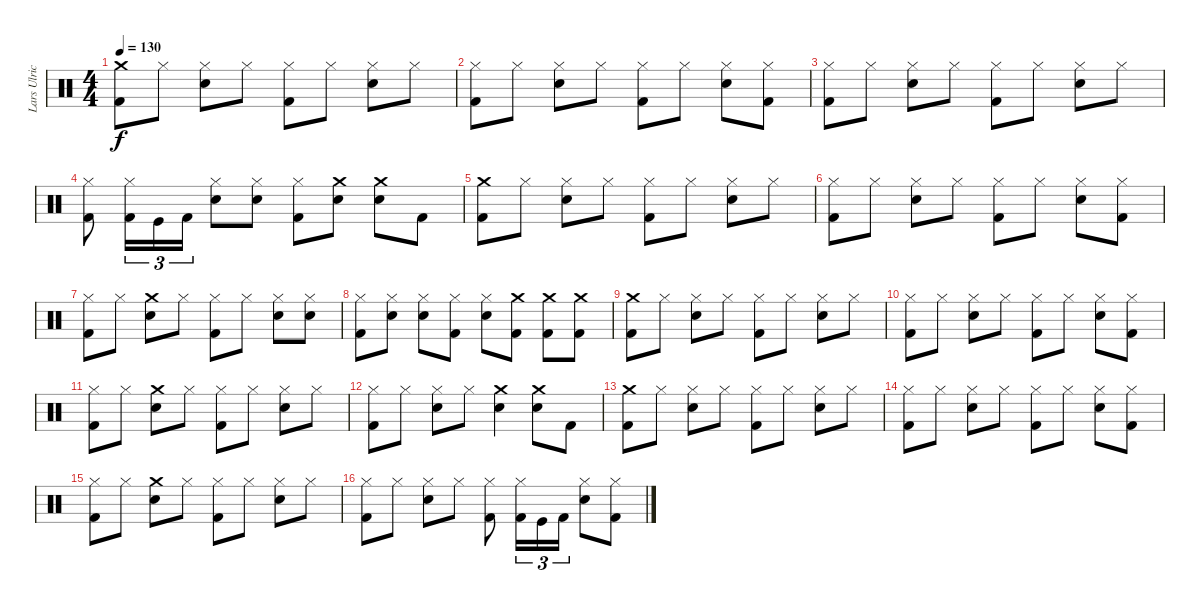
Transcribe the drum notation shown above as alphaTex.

\track ("Lars Ulrich (Drums)" "Lars Ulric") {instrument percussion}
\staff {score}
\articulation defaults
\ts (4 4)
\tempo 130
\clef neutral
\ks c
("Crash medium (hit)" "Kick (hit) 2").8{dy f} "Hi-Hat (closed)".8 ("Snare (hit) 2" "Hi-Hat (closed)").8 "Hi-Hat (closed)".8 ("Hi-Hat (closed)" "Kick (hit) 2").8 "Hi-Hat (closed)".8 ("Snare (hit) 2" "Hi-Hat (closed)").8 "Hi-Hat (closed)".8 |
("Hi-Hat (closed)" "Kick (hit) 2").8 "Hi-Hat (closed)".8 ("Snare (hit) 2" "Hi-Hat (closed)").8 "Hi-Hat (closed)".8 ("Hi-Hat (closed)" "Kick (hit) 2").8 "Hi-Hat (closed)".8 ("Snare (hit) 2" "Hi-Hat (closed)").8 ("Hi-Hat (closed)" "Kick (hit) 2").8 |
("Hi-Hat (closed)" "Kick (hit) 2").8 "Hi-Hat (closed)".8 ("Snare (hit) 2" "Hi-Hat (closed)").8 "Hi-Hat (closed)".8 ("Hi-Hat (closed)" "Kick (hit) 2").8 "Hi-Hat (closed)".8 ("Snare (hit) 2" "Hi-Hat (closed)").8 "Hi-Hat (closed)".8 |
("Kick (hit) 2" "Hi-Hat (closed)").8 ("Kick (hit) 2" "Hi-Hat (closed)").16{tu (3 2)} "Kick (hit)".16{tu (3 2)} "Kick (hit) 2".16{tu (3 2)} ("Snare (hit) 2" "Hi-Hat (closed)").8 ("Snare (hit) 2" "Hi-Hat (closed)").8 ("Kick (hit) 2" "Hi-Hat (closed)").8 ("Crash medium (hit)" "Snare (hit) 2").8 ("Snare (hit) 2" "Crash medium (hit)").8 "Kick (hit) 2".8 |
("Crash medium (hit)" "Kick (hit) 2").8 "Hi-Hat (closed)".8 ("Snare (hit) 2" "Hi-Hat (closed)").8 "Hi-Hat (closed)".8 ("Hi-Hat (closed)" "Kick (hit) 2").8 "Hi-Hat (closed)".8 ("Snare (hit) 2" "Hi-Hat (closed)").8 "Hi-Hat (closed)".8 |
("Hi-Hat (closed)" "Kick (hit) 2").8 "Hi-Hat (closed)".8 ("Snare (hit) 2" "Hi-Hat (closed)").8 "Hi-Hat (closed)".8 ("Hi-Hat (closed)" "Kick (hit) 2").8 "Hi-Hat (closed)".8 ("Snare (hit) 2" "Hi-Hat (closed)").8 ("Hi-Hat (closed)" "Kick (hit) 2").8 |
("Hi-Hat (closed)" "Kick (hit) 2").8 "Hi-Hat (closed)".8 ("Crash medium (hit)" "Snare (hit) 2").8 "Hi-Hat (closed)".8 ("Hi-Hat (closed)" "Kick (hit) 2").8 "Hi-Hat (closed)".8 ("Snare (hit) 2" "Hi-Hat (closed)").8 ("Snare (hit) 2" "Hi-Hat (closed)").8 |
("Kick (hit) 2" "Hi-Hat (closed)").8 ("Snare (hit) 2" "Hi-Hat (closed)").8 ("Snare (hit) 2" "Hi-Hat (closed)").8 ("Hi-Hat (closed)" "Kick (hit) 2").8 ("Snare (hit) 2" "Hi-Hat (closed)").8 ("Crash medium (hit)" "Kick (hit) 2").8 ("Crash medium (hit)" "Kick (hit) 2").8 ("Crash medium (hit)" "Kick (hit) 2").8 |
("Crash medium (hit)" "Kick (hit) 2").8 "Hi-Hat (closed)".8 ("Snare (hit) 2" "Hi-Hat (closed)").8 "Hi-Hat (closed)".8 ("Hi-Hat (closed)" "Kick (hit) 2").8 "Hi-Hat (closed)".8 ("Snare (hit) 2" "Hi-Hat (closed)").8 "Hi-Hat (closed)".8 |
("Hi-Hat (closed)" "Kick (hit) 2").8 "Hi-Hat (closed)".8 ("Snare (hit) 2" "Hi-Hat (closed)").8 "Hi-Hat (closed)".8 ("Hi-Hat (closed)" "Kick (hit) 2").8 "Hi-Hat (closed)".8 ("Snare (hit) 2" "Hi-Hat (closed)").8 ("Hi-Hat (closed)" "Kick (hit) 2").8 |
("Hi-Hat (closed)" "Kick (hit) 2").8 "Hi-Hat (closed)".8 ("Crash medium (hit)" "Snare (hit) 2").8 "Hi-Hat (closed)".8 ("Hi-Hat (closed)" "Kick (hit) 2").8 "Hi-Hat (closed)".8 ("Snare (hit) 2" "Hi-Hat (closed)").8 "Hi-Hat (closed)".8 |
("Hi-Hat (closed)" "Kick (hit) 2").8 "Hi-Hat (closed)".8 ("Hi-Hat (closed)" "Snare (hit) 2").8 "Hi-Hat (closed)".8 ("Crash medium (hit)" "Snare (hit) 2").4 ("Crash medium (hit)" "Snare (hit) 2").8 "Kick (hit) 2".8 |
("Crash medium (hit)" "Kick (hit) 2").8 "Hi-Hat (closed)".8 ("Snare (hit) 2" "Hi-Hat (closed)").8 "Hi-Hat (closed)".8 ("Hi-Hat (closed)" "Kick (hit) 2").8 "Hi-Hat (closed)".8 ("Snare (hit) 2" "Hi-Hat (closed)").8 "Hi-Hat (closed)".8 |
("Hi-Hat (closed)" "Kick (hit) 2").8 "Hi-Hat (closed)".8 ("Snare (hit) 2" "Hi-Hat (closed)").8 "Hi-Hat (closed)".8 ("Hi-Hat (closed)" "Kick (hit) 2").8 "Hi-Hat (closed)".8 ("Snare (hit) 2" "Hi-Hat (closed)").8 ("Hi-Hat (closed)" "Kick (hit) 2").8 |
("Hi-Hat (closed)" "Kick (hit) 2").8 "Hi-Hat (closed)".8 ("Crash medium (hit)" "Snare (hit) 2").8 "Hi-Hat (closed)".8 ("Hi-Hat (closed)" "Kick (hit) 2").8 "Hi-Hat (closed)".8 ("Snare (hit) 2" "Hi-Hat (closed)").8 "Hi-Hat (closed)".8 |
("Kick (hit) 2" "Hi-Hat (closed)").8 "Hi-Hat (closed)".8 ("Hi-Hat (closed)" "Snare (hit) 2").8 "Hi-Hat (closed)".8 ("Kick (hit) 2" "Hi-Hat (closed)").8 ("Kick (hit) 2" "Hi-Hat (closed)").16{tu (3 2)} "Kick (hit)".16{tu (3 2)} "Kick (hit) 2".16{tu (3 2)} ("Snare (hit) 2" "Hi-Hat (closed)").8 ("Kick (hit) 2" "Hi-Hat (closed)").8
